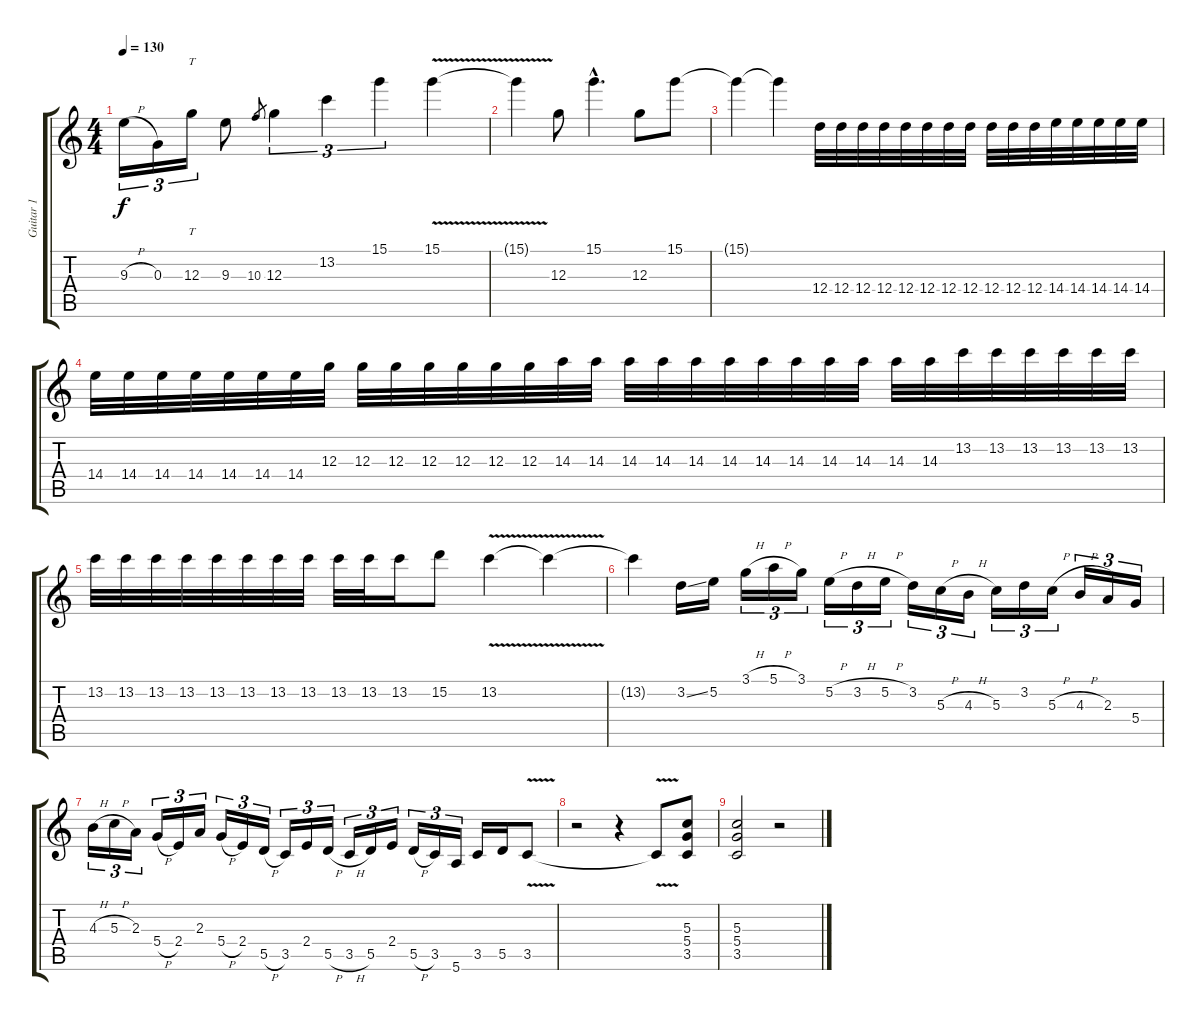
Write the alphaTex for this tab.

\track ("Guitar 1" "Guitar 1") {instrument acousticguitarsteel}
\staff {score tabs}
\tuning (E4 B3 G3 D3 A2 E2) {hide}
\ts (4 4)
\tempo 130
\clef g2
\ks c
9.3{h}.16{tu (3 2) dy f} 0.3.16{tu (3 2)} 12.3.16{tt tu (3 2)} 9.3.8 10.3.8{gr} 12.3.4{tu (3 2)} 13.2.4{tu (3 2)} 15.1.4{tu (3 2)} 15.1{v}.4 |
15.1{t}.4 12.3.8 15.1{hac}.4{d} 12.3.8 15.1.8 |
15.1{t}.4 15.1{t}.4 12.4.32 12.4.32 12.4.32 12.4.32 12.4.32 12.4.32 12.4.32 12.4.32 12.4.32 12.4.32 12.4.32 14.4.32 14.4.32 14.4.32 14.4.32 14.4.32 |
14.4.32 14.4.32 14.4.32 14.4.32 14.4.32 14.4.32 14.4.32 12.3.32 12.3.32 12.3.32 12.3.32 12.3.32 12.3.32 12.3.32 14.3.32 14.3.32 14.3.32 14.3.32 14.3.32 14.3.32 14.3.32 14.3.32 14.3.32 14.3.32 14.3.32 14.3.32 13.2.32 13.2.32 13.2.32 13.2.32 13.2.32 13.2.32 |
13.2.32 13.2.32 13.2.32 13.2.32 13.2.32 13.2.32 13.2.32 13.2.32 13.2.32 13.2.32 13.2.16 15.2.8 13.2{v}.4 13.2{t}.4 |
13.2{t}.4 3.2{ss}.16 5.2.16 3.1{h}.16{tu (3 2)} 5.1{h}.16{tu (3 2)} 3.1.16{tu (3 2)} 5.2{h}.16{tu (3 2)} 3.2{h}.16{tu (3 2)} 5.2{h}.16{tu (3 2)} 3.2.16{tu (3 2)} 5.3{h}.16{tu (3 2)} 4.3{h}.16{tu (3 2)} 5.3.16{tu (3 2)} 3.2.16{tu (3 2)} 5.3{h}.16{tu (3 2)} 4.3{h}.16{tu (3 2)} 2.3.16{tu (3 2)} 5.4.16{tu (3 2)} |
4.3{h}.16{tu (3 2)} 5.3{h}.16{tu (3 2)} 2.3.16{tu (3 2)} 5.4{h}.16{tu (3 2)} 2.4.16{tu (3 2)} 2.3.16{tu (3 2)} 5.4{h}.16{tu (3 2)} 2.4.16{tu (3 2)} 5.5{h}.16{tu (3 2)} 3.5.16{tu (3 2)} 2.4.16{tu (3 2)} 5.5{h}.16{tu (3 2)} 3.5{h}.16{tu (3 2)} 5.5.16{tu (3 2)} 2.4.16{tu (3 2)} 5.5{h}.16{tu (3 2)} 3.5.16{tu (3 2)} 5.6.16{tu (3 2)} 3.5.16 5.5.16 3.5{v}.8 |
r.2 r.4 3.5{t}.8 (5.3 5.4 3.5).8 |
(5.3 5.4 3.5).2 r.2
